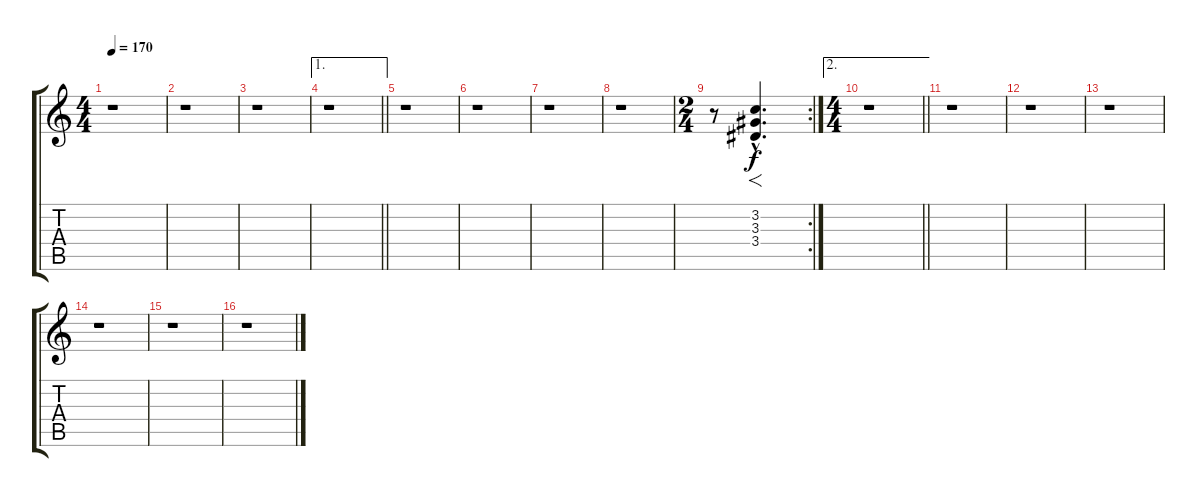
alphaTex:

\track "" {instrument distortionguitar}
\staff {score tabs}
\tuning (D4 A3 F3 C3 G2 D2) {hide}
\ts (4 4)
\tempo 170
\clef g2
\ks c
r.1{dy f} |
r.1 |
r.1 |
\ae 1
\barLineRight lightlight
r.1 |
r.1 |
r.1 |
r.1 |
r.1 |
\rc 2
\ts (2 4)
r.8 (3.2{hac} 3.3{hac} 3.4{hac}).4{f d} |
\ae 2
\ts (4 4)
\barLineRight lightlight
r.1 |
r.1 |
r.1 |
r.1 |
r.1 |
r.1 |
r.1
